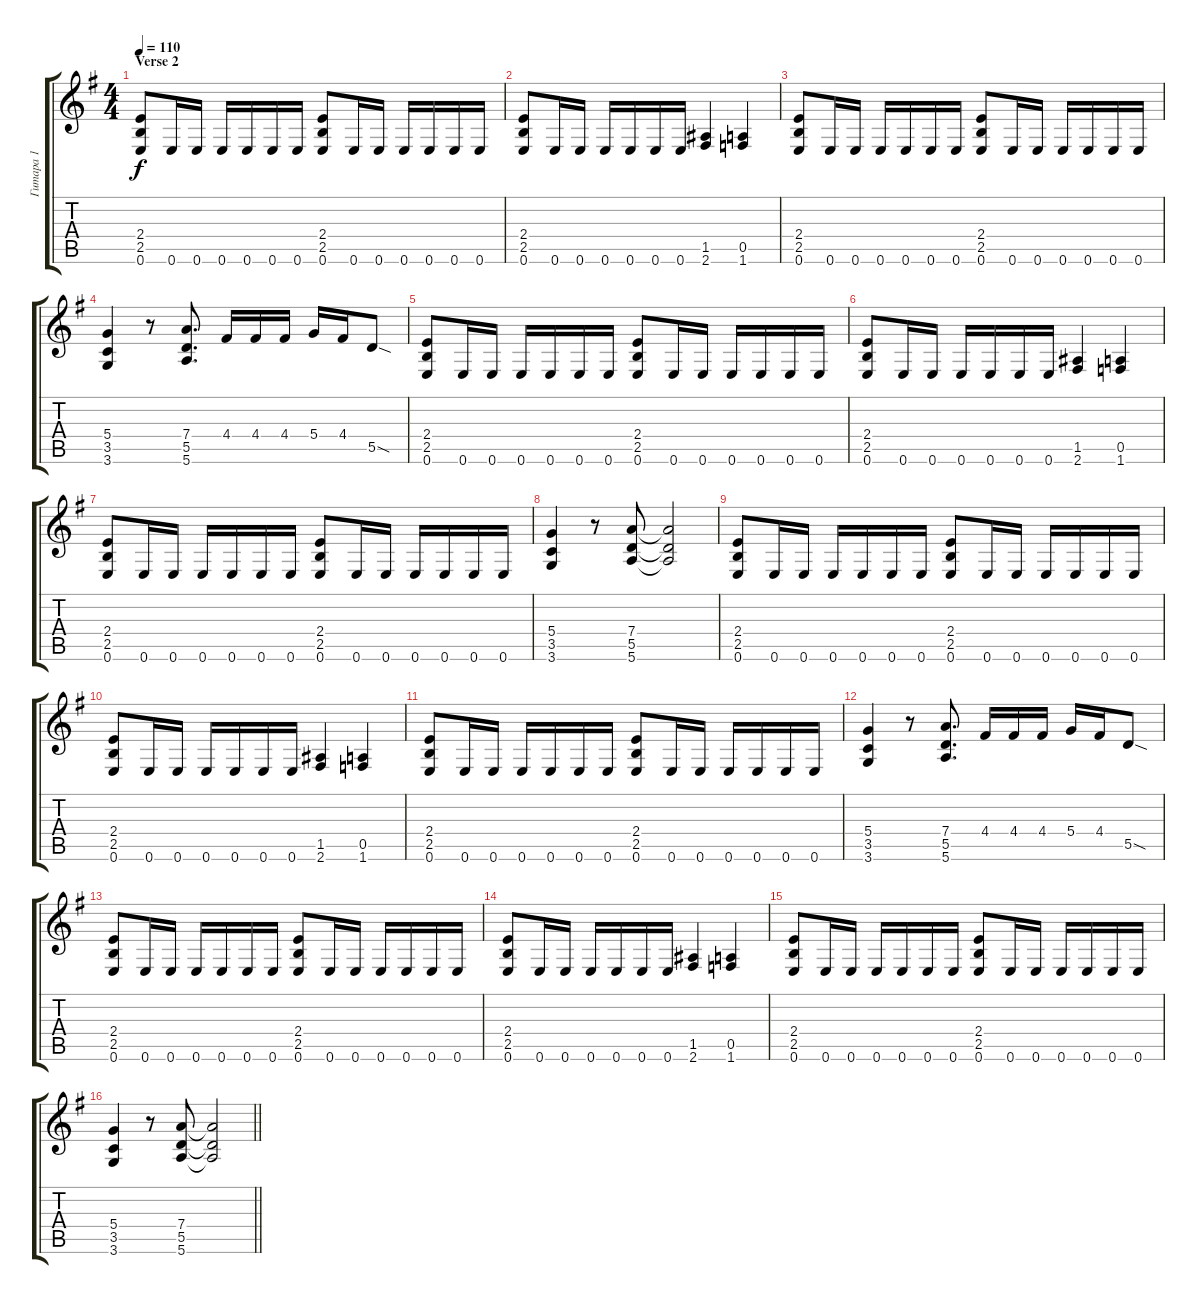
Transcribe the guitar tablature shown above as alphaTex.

\track ("Гитара 1" "Гитара 1") {instrument distortionguitar}
\staff {score tabs}
\tuning (E4 B3 G3 D3 A2 E2) {hide}
\ts (4 4)
\section ("" "Verse 2")
\tempo 110
\clef g2
\ks eminor
(2.4 2.5 0.6).8{dy f} 0.6.16 0.6.16 0.6.16 0.6.16 0.6.16 0.6.16 (2.4 2.5 0.6).8 0.6.16 0.6.16 0.6.16 0.6.16 0.6.16 0.6.16 |
(2.4 2.5 0.6).8 0.6.16 0.6.16 0.6.16 0.6.16 0.6.16 0.6.16 (1.5 2.6).4 (0.5 1.6).4 |
(2.4 2.5 0.6).8 0.6.16 0.6.16 0.6.16 0.6.16 0.6.16 0.6.16 (2.4 2.5 0.6).8 0.6.16 0.6.16 0.6.16 0.6.16 0.6.16 0.6.16 |
(5.4 3.5 3.6).4 r.8 (7.4 5.5 5.6).8{d} 4.4.16{volume 15} 4.4.16 4.4.16 5.4.16 4.4.16 5.5{sod}.8 |
(2.4 2.5 0.6).8{volume 13} 0.6.16 0.6.16 0.6.16 0.6.16 0.6.16 0.6.16 (2.4 2.5 0.6).8 0.6.16 0.6.16 0.6.16 0.6.16 0.6.16 0.6.16 |
(2.4 2.5 0.6).8 0.6.16 0.6.16 0.6.16 0.6.16 0.6.16 0.6.16 (1.5 2.6).4 (0.5 1.6).4 |
(2.4 2.5 0.6).8 0.6.16 0.6.16 0.6.16 0.6.16 0.6.16 0.6.16 (2.4 2.5 0.6).8 0.6.16 0.6.16 0.6.16 0.6.16 0.6.16 0.6.16 |
(5.4 3.5 3.6).4 r.8 (7.4 5.5 5.6).8 (7.4{t} 5.5{t} 5.6{t}).2 |
(2.4 2.5 0.6).8 0.6.16 0.6.16 0.6.16 0.6.16 0.6.16 0.6.16 (2.4 2.5 0.6).8 0.6.16 0.6.16 0.6.16 0.6.16 0.6.16 0.6.16 |
(2.4 2.5 0.6).8 0.6.16 0.6.16 0.6.16 0.6.16 0.6.16 0.6.16 (1.5 2.6).4 (0.5 1.6).4 |
(2.4 2.5 0.6).8 0.6.16 0.6.16 0.6.16 0.6.16 0.6.16 0.6.16 (2.4 2.5 0.6).8 0.6.16 0.6.16 0.6.16 0.6.16 0.6.16 0.6.16 |
(5.4 3.5 3.6).4 r.8 (7.4 5.5 5.6).8{d} 4.4.16{volume 15} 4.4.16 4.4.16 5.4.16 4.4.16 5.5{sod}.8 |
(2.4 2.5 0.6).8{volume 13} 0.6.16 0.6.16 0.6.16 0.6.16 0.6.16 0.6.16 (2.4 2.5 0.6).8 0.6.16 0.6.16 0.6.16 0.6.16 0.6.16 0.6.16 |
(2.4 2.5 0.6).8 0.6.16 0.6.16 0.6.16 0.6.16 0.6.16 0.6.16 (1.5 2.6).4 (0.5 1.6).4 |
(2.4 2.5 0.6).8 0.6.16 0.6.16 0.6.16 0.6.16 0.6.16 0.6.16 (2.4 2.5 0.6).8 0.6.16 0.6.16 0.6.16 0.6.16 0.6.16 0.6.16 |
\barLineRight lightlight
(5.4 3.5 3.6).4 r.8 (7.4 5.5 5.6).8 (7.4{t} 5.5{t} 5.6{t}).2
